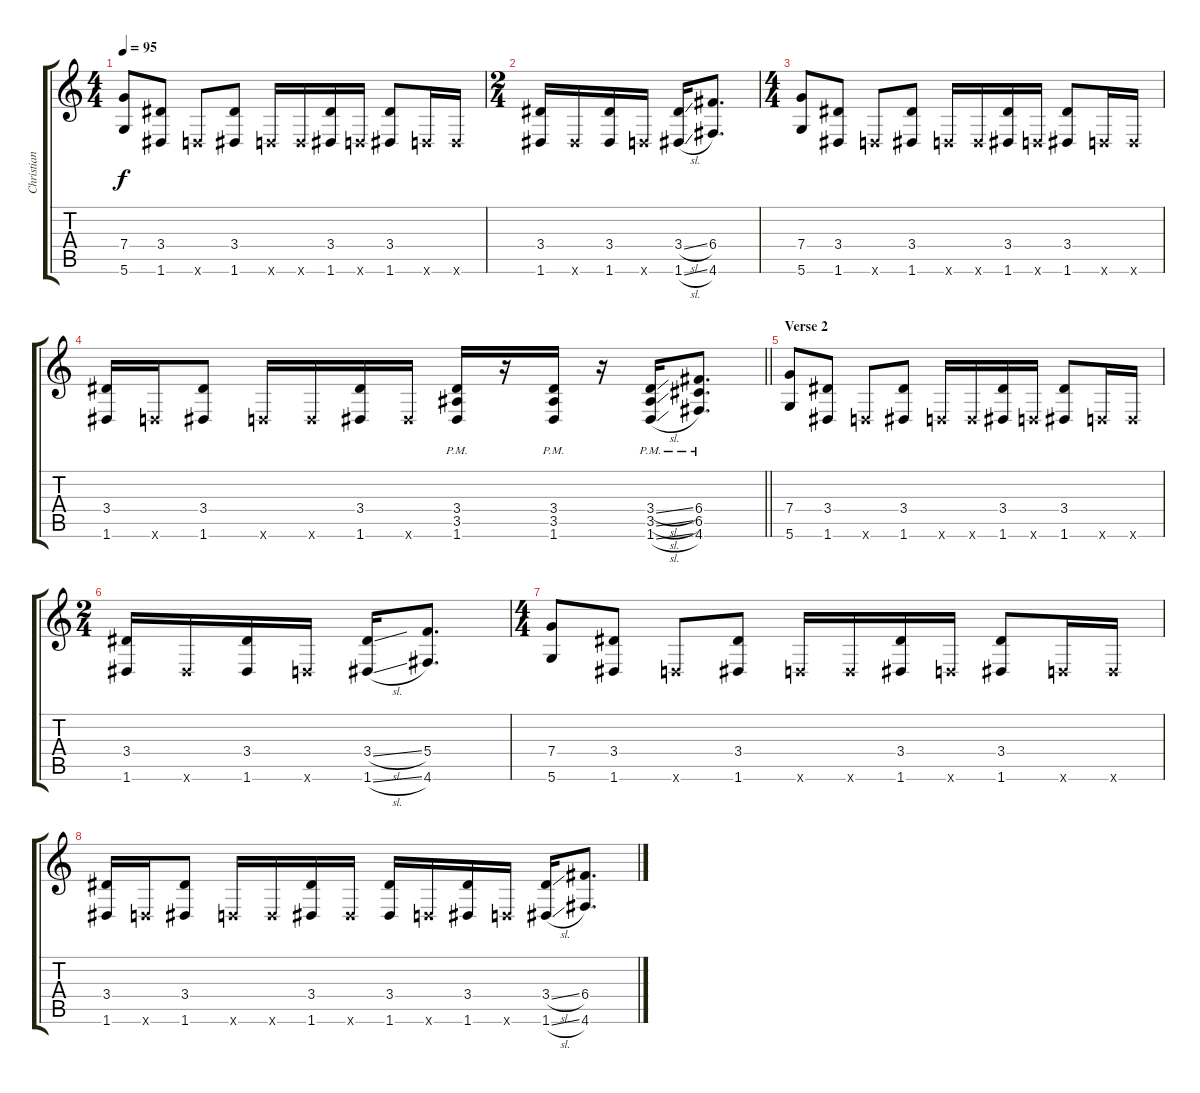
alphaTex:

\track ("Christian (Dist)" "Christian ") {instrument distortionguitar}
\staff {score tabs}
\tuning (D4 A3 F3 C3 G2 D2) {hide}
\ts (4 4)
\tempo 95
\clef g2
\ks c
(7.4 5.6).8{dy f} (3.4 1.6).8 0.6{x}.8 (3.4 1.6).8 0.6{x}.16 0.6{x}.16 (3.4 1.6).16 0.6{x}.16 (3.4 1.6).8 0.6{x}.16 0.6{x}.16 |
\ts (2 4)
(3.4 1.6).16 1.6{x}.16 (3.4 1.6).16 0.6{x}.16 (3.4{sl} 1.6{sl}).16 (6.4 4.6).8{d} |
\ts (4 4)
(7.4 5.6).8 (3.4 1.6).8 0.6{x}.8 (3.4 1.6).8 0.6{x}.16 0.6{x}.16 (3.4 1.6).16 0.6{x}.16 (3.4 1.6).8 0.6{x}.16 0.6{x}.16 |
\barLineRight lightlight
(3.4 1.6).16 0.6{x}.16 (3.4 1.6).8 0.6{x}.16 0.6{x}.16 (3.4 1.6).16 1.6{x}.16 (3.4 3.5 1.6{pm}).16 r.16 (3.4 3.5 1.6{pm}).16 r.16 (3.4{sl} 3.5{sl} 1.6{sl pm}).16 (6.4 6.5 4.6{pm}).8{d} |
\section ("" "Verse 2")
(7.4 5.6).8 (3.4 1.6).8 0.6{x}.8 (3.4 1.6).8 0.6{x}.16 0.6{x}.16 (3.4 1.6).16 0.6{x}.16 (3.4 1.6).8 0.6{x}.16 0.6{x}.16 |
\ts (2 4)
(3.4 1.6).16 1.6{x}.16 (3.4 1.6).16 0.6{x}.16 (3.4{sl} 1.6{sl}).16 (5.4 4.6).8{d} |
\ts (4 4)
(7.4 5.6).8 (3.4 1.6).8 0.6{x}.8 (3.4 1.6).8 0.6{x}.16 0.6{x}.16 (3.4 1.6).16 0.6{x}.16 (3.4 1.6).8 0.6{x}.16 0.6{x}.16 |
(3.4 1.6).16 0.6{x}.16 (3.4 1.6).8 0.6{x}.16 0.6{x}.16 (3.4 1.6).16 1.6{x}.16 (3.4 1.6).16 0.6{x}.16 (3.4 1.6).16 0.6{x}.16 (3.4{sl} 1.6{sl}).16 (6.4 4.6).8{d}
